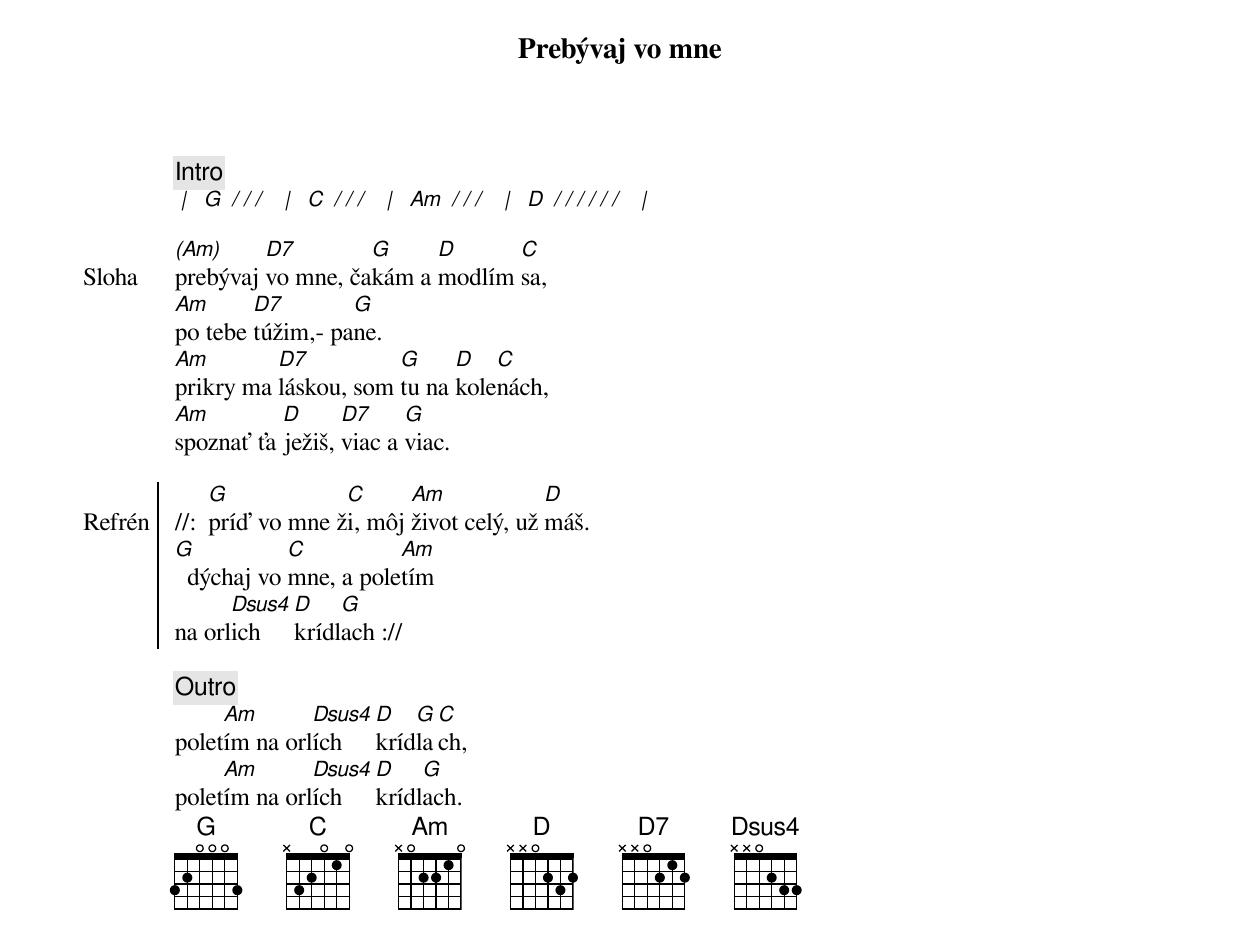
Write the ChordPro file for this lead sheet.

{title: Prebývaj vo mne}
{comment: Intro}
[* | ] [G][* / / / ] [* | ] [C][* / / / ] [* | ] [Am][* / / / ] [* | ] [D][* / / / / / / ] [* | ]

{sov: Sloha}
[(Am)]prebývaj [D7]vo mne, ča[G]kám a [D]modlím [C]sa,
[Am]po tebe [D7]túžim,- pa[G]ne.
[Am]prikry ma [D7]láskou, som [G]tu na [D]kole[C]nách,
[Am]spoznať ťa [D]ježiš, [D7]viac a [G]viac.
{eov}

{soc: Refrén}
//:  [G]príď vo mne ž[C]i, môj [Am]život celý, už [D]máš.
[G]  dýchaj vo [C]mne, a pole[Am]tím
na orl[Dsus4]ich   [D]krídl[G]ach ://
{eoc}

{comment: Outro}
polet[Am]ím na orl[Dsus4]ích   [D]kríd[G]la[C]ch,
polet[Am]ím na orl[Dsus4]ích   [D]krídl[G]ach.
